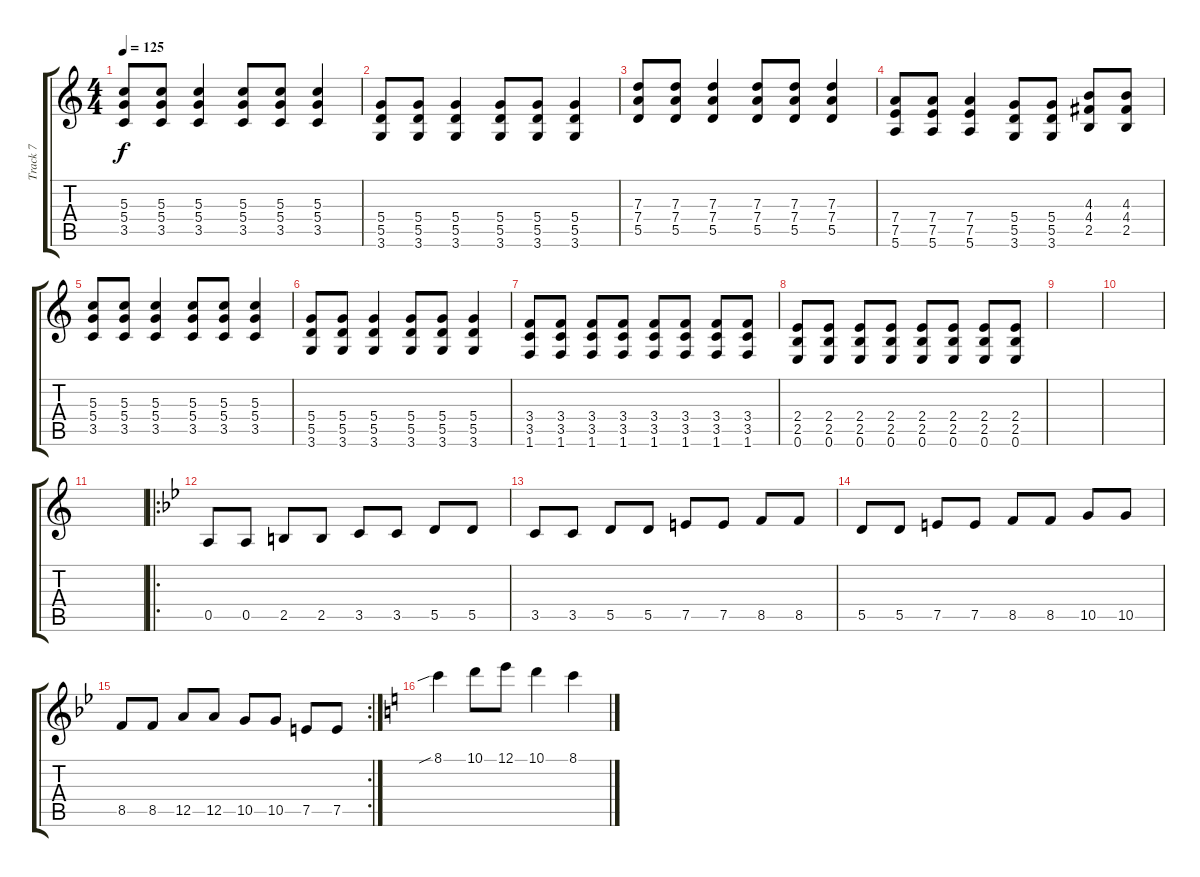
\track ("Track 7" "Track 7") {instrument distortionguitar}
\staff {score tabs}
\tuning (E4 B3 G3 D3 A2 E2) {hide}
\ts (4 4)
\tempo 125
\clef g2
\ks c
(5.3 5.4 3.5).8{dy f} (5.3 5.4 3.5).8 (5.3 5.4 3.5).4 (5.3 5.4 3.5).8 (5.3 5.4 3.5).8 (5.3 5.4 3.5).4 |
(5.4 5.5 3.6).8 (5.4 5.5 3.6).8 (5.4 5.5 3.6).4 (5.4 5.5 3.6).8 (5.4 5.5 3.6).8 (5.4 5.5 3.6).4 |
(7.3 7.4 5.5).8 (7.3 7.4 5.5).8 (7.3 7.4 5.5).4 (7.3 7.4 5.5).8 (7.3 7.4 5.5).8 (7.3 7.4 5.5).4 |
(7.4 7.5 5.6).8 (7.4 7.5 5.6).8 (7.4 7.5 5.6).4 (5.4 5.5 3.6).8 (5.4 5.5 3.6).8 (4.3 4.4 2.5).8 (4.3 4.4 2.5).8 |
(5.3 5.4 3.5).8 (5.3 5.4 3.5).8 (5.3 5.4 3.5).4 (5.3 5.4 3.5).8 (5.3 5.4 3.5).8 (5.3 5.4 3.5).4 |
(5.4 5.5 3.6).8 (5.4 5.5 3.6).8 (5.4 5.5 3.6).4 (5.4 5.5 3.6).8 (5.4 5.5 3.6).8 (5.4 5.5 3.6).4 |
(3.4 3.5 1.6).8 (3.4 3.5 1.6).8 (3.4 3.5 1.6).8 (3.4 3.5 1.6).8 (3.4 3.5 1.6).8 (3.4 3.5 1.6).8 (3.4 3.5 1.6).8 (3.4 3.5 1.6).8 |
(2.4 2.5 0.6).8 (2.4 2.5 0.6).8 (2.4 2.5 0.6).8 (2.4 2.5 0.6).8 (2.4 2.5 0.6).8 (2.4 2.5 0.6).8 (2.4 2.5 0.6).8 (2.4 2.5 0.6).8 |
|
|
|
\ro
\ks bb
0.5.8{volume 14 balance 4 instrument overdrivenguitar} 0.5.8 2.5.8 2.5.8 3.5.8 3.5.8 5.5.8 5.5.8 |
3.5.8 3.5.8 5.5.8 5.5.8 7.5.8 7.5.8 8.5.8 8.5.8 |
5.5.8 5.5.8 7.5.8 7.5.8 8.5.8 8.5.8 10.5.8 10.5.8 |
\rc 2
8.5.8 8.5.8 12.5.8 12.5.8 10.5.8 10.5.8 7.5.8 7.5.8 |
\ks c
8.1{sib}.4{volume 14 balance 3 instrument distortionguitar} 10.1.8 12.1.8 10.1.4 8.1.4
